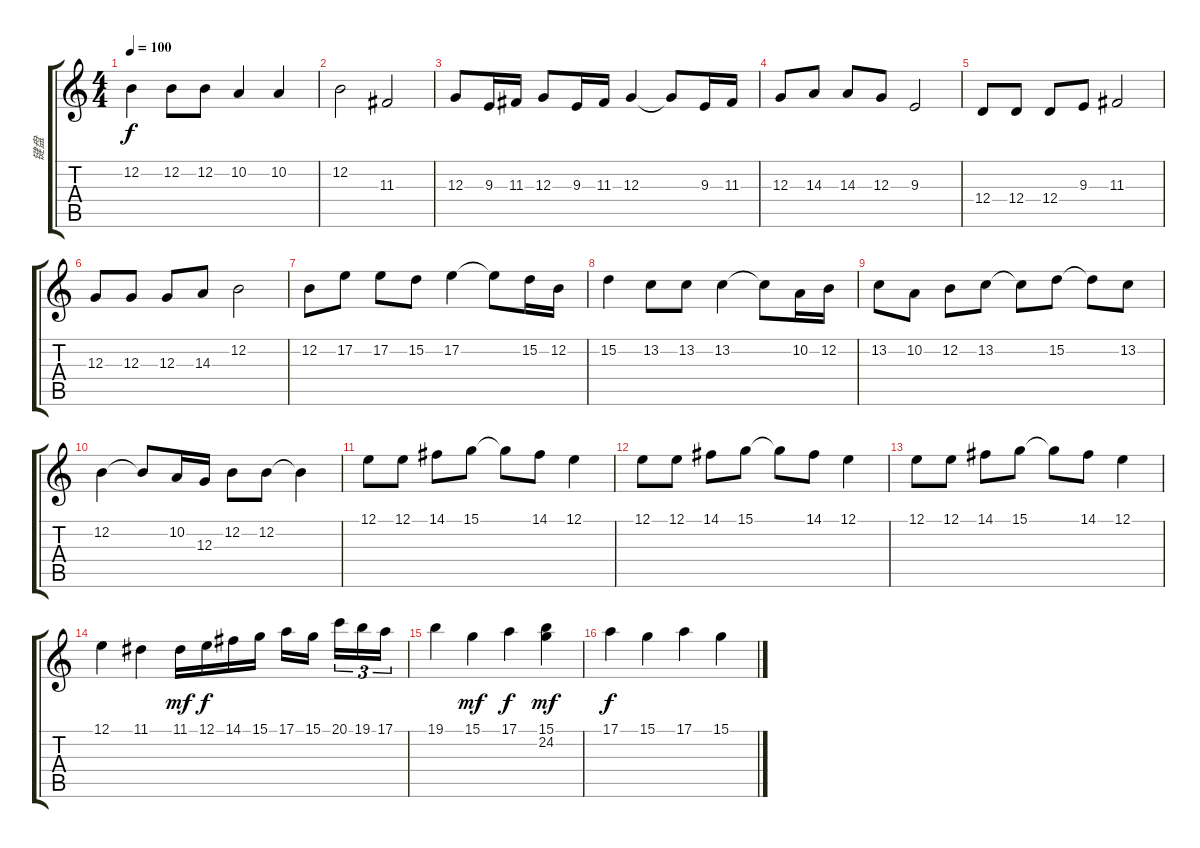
\track ("键盘" "键盘") {instrument fx5brightness}
\staff {score tabs}
\tuning (E4 B3 G3 D3 A2 E2) {hide}
\ts (4 4)
\tempo 100
\clef g2
\ks c
12.2.4{dy f} 12.2.8 12.2.8 10.2.4 10.2.4 |
12.2.2 11.3.2 |
12.3.8 9.3.16 11.3.16 12.3.8 9.3.16 11.3.16 12.3.4 12.3{t}.8 9.3.16 11.3.16 |
12.3.8 14.3.8 14.3.8 12.3.8 9.3.2 |
12.4.8 12.4.8 12.4.8 9.3.8 11.3.2 |
12.3.8 12.3.8 12.3.8 14.3.8 12.2.2 |
12.2.8 17.2.8 17.2.8 15.2.8 17.2.4 17.2{t}.8 15.2.16 12.2.16 |
15.2.4 13.2.8 13.2.8 13.2.4 13.2{t}.8 10.2.16 12.2.16 |
13.2.8 10.2.8 12.2.8 13.2.8 13.2{t}.8 15.2.8 15.2{t}.8 13.2.8 |
12.2.4 12.2{t}.8 10.2.16 12.3.16 12.2.8 12.2.8 12.2{t}.4 |
12.1.8 12.1.8 14.1.8 15.1.8 15.1{t}.8 14.1.8 12.1.4 |
12.1.8 12.1.8 14.1.8 15.1.8 15.1{t}.8 14.1.8 12.1.4 |
12.1.8 12.1.8 14.1.8 15.1.8 15.1{t}.8 14.1.8 12.1.4 |
12.1.4 11.1.4 11.1.16{dy mf} 12.1.16{dy f} 14.1.16 15.1.16 17.1.16 15.1.16{beam splitsecondary} 20.1.16{tu (3 2)} 19.1.16{tu (3 2)} 17.1.16{tu (3 2)} |
19.1.4 15.1.4{dy mf} 17.1.4{dy f} (15.1 24.2).4{dy mf} |
17.1.4{dy f} 15.1.4 17.1.4 15.1.4
